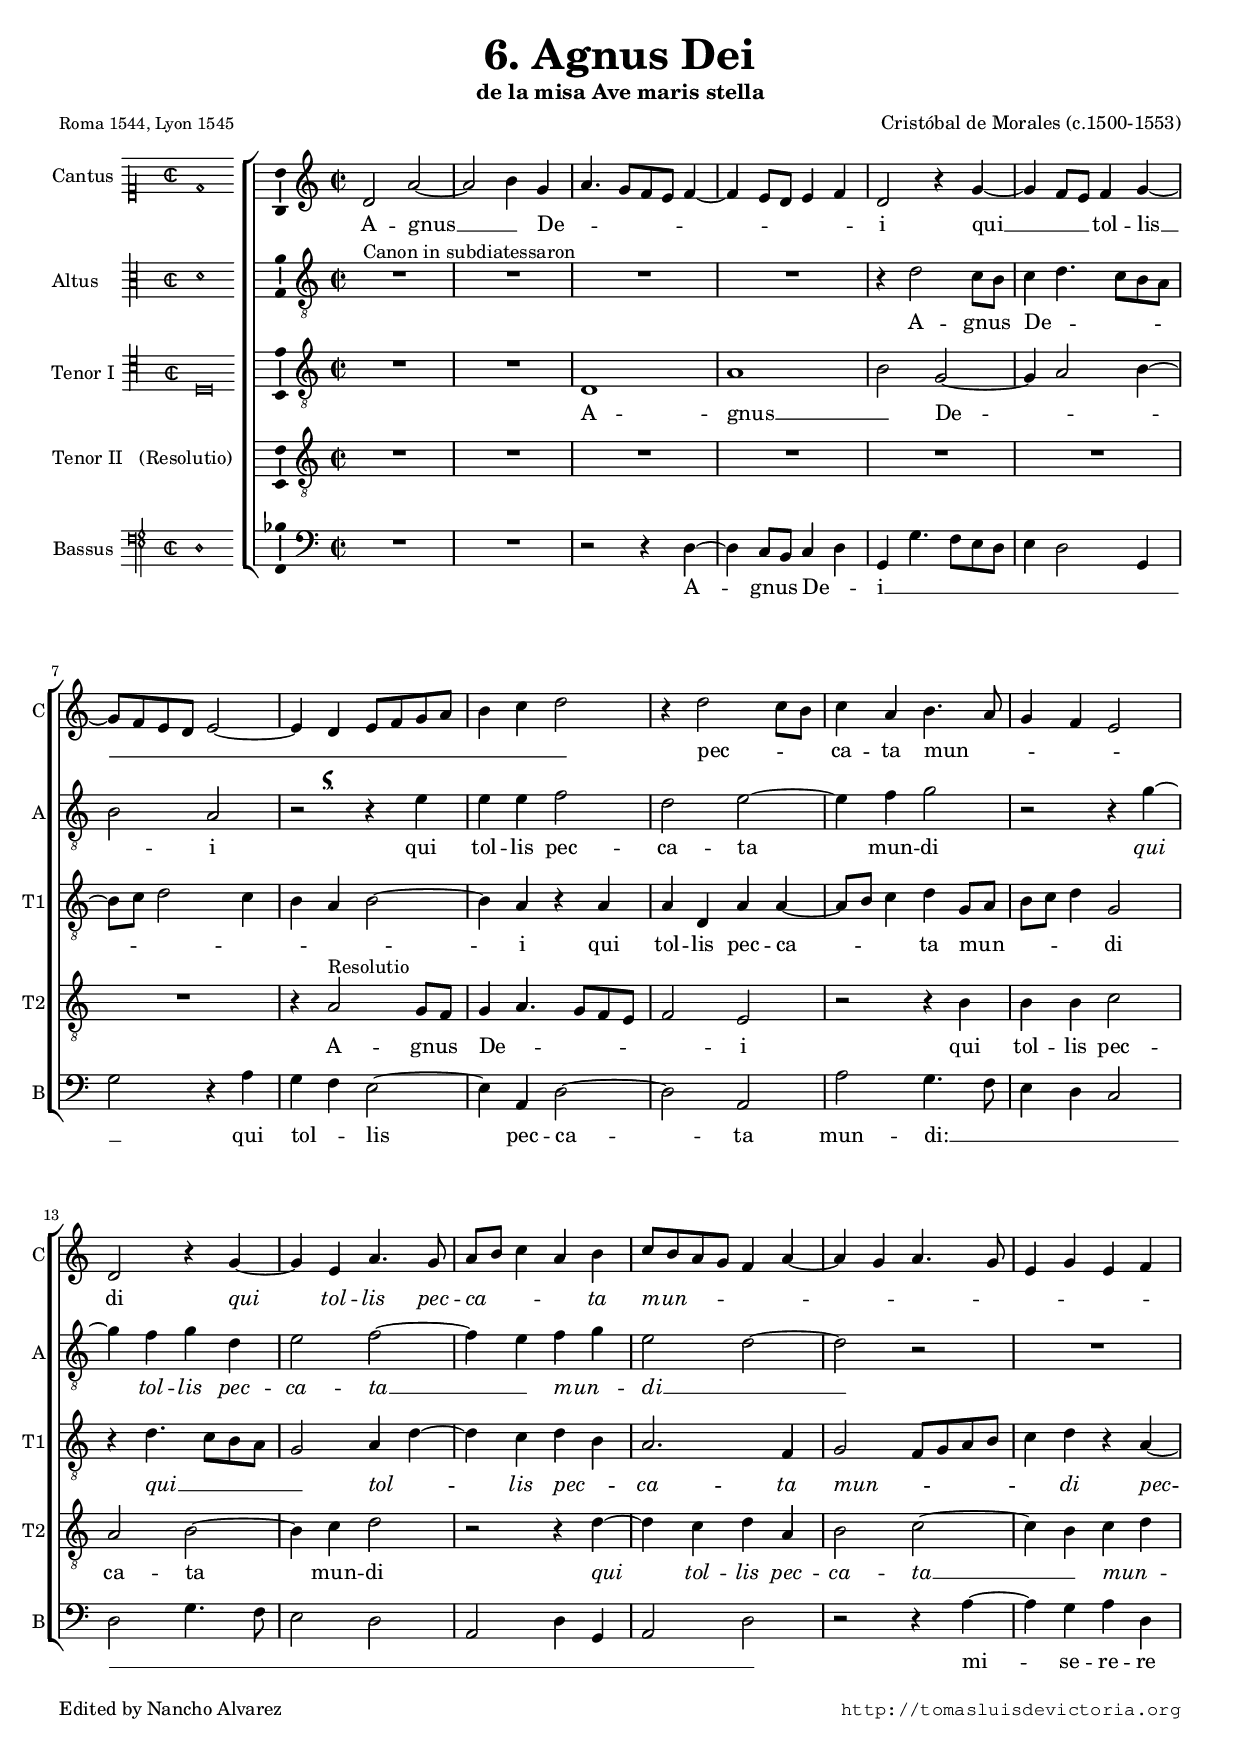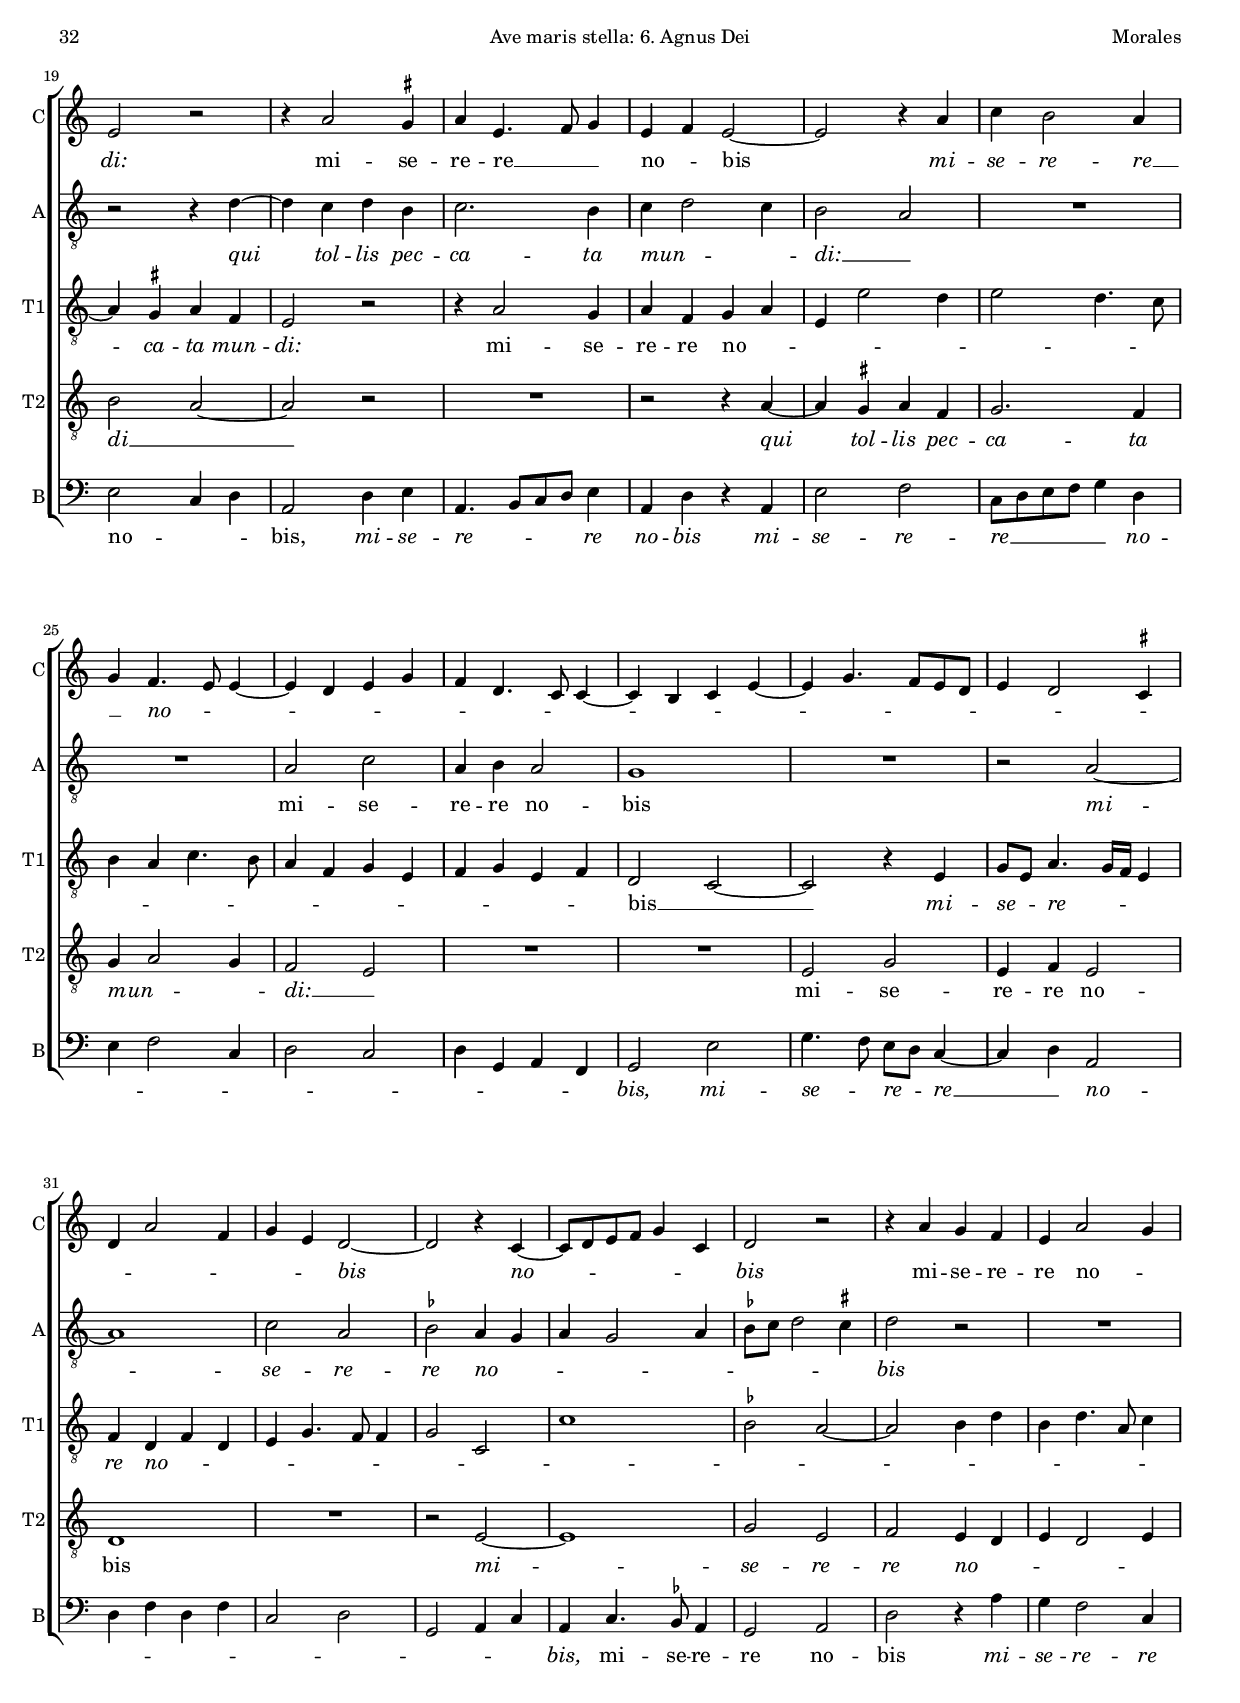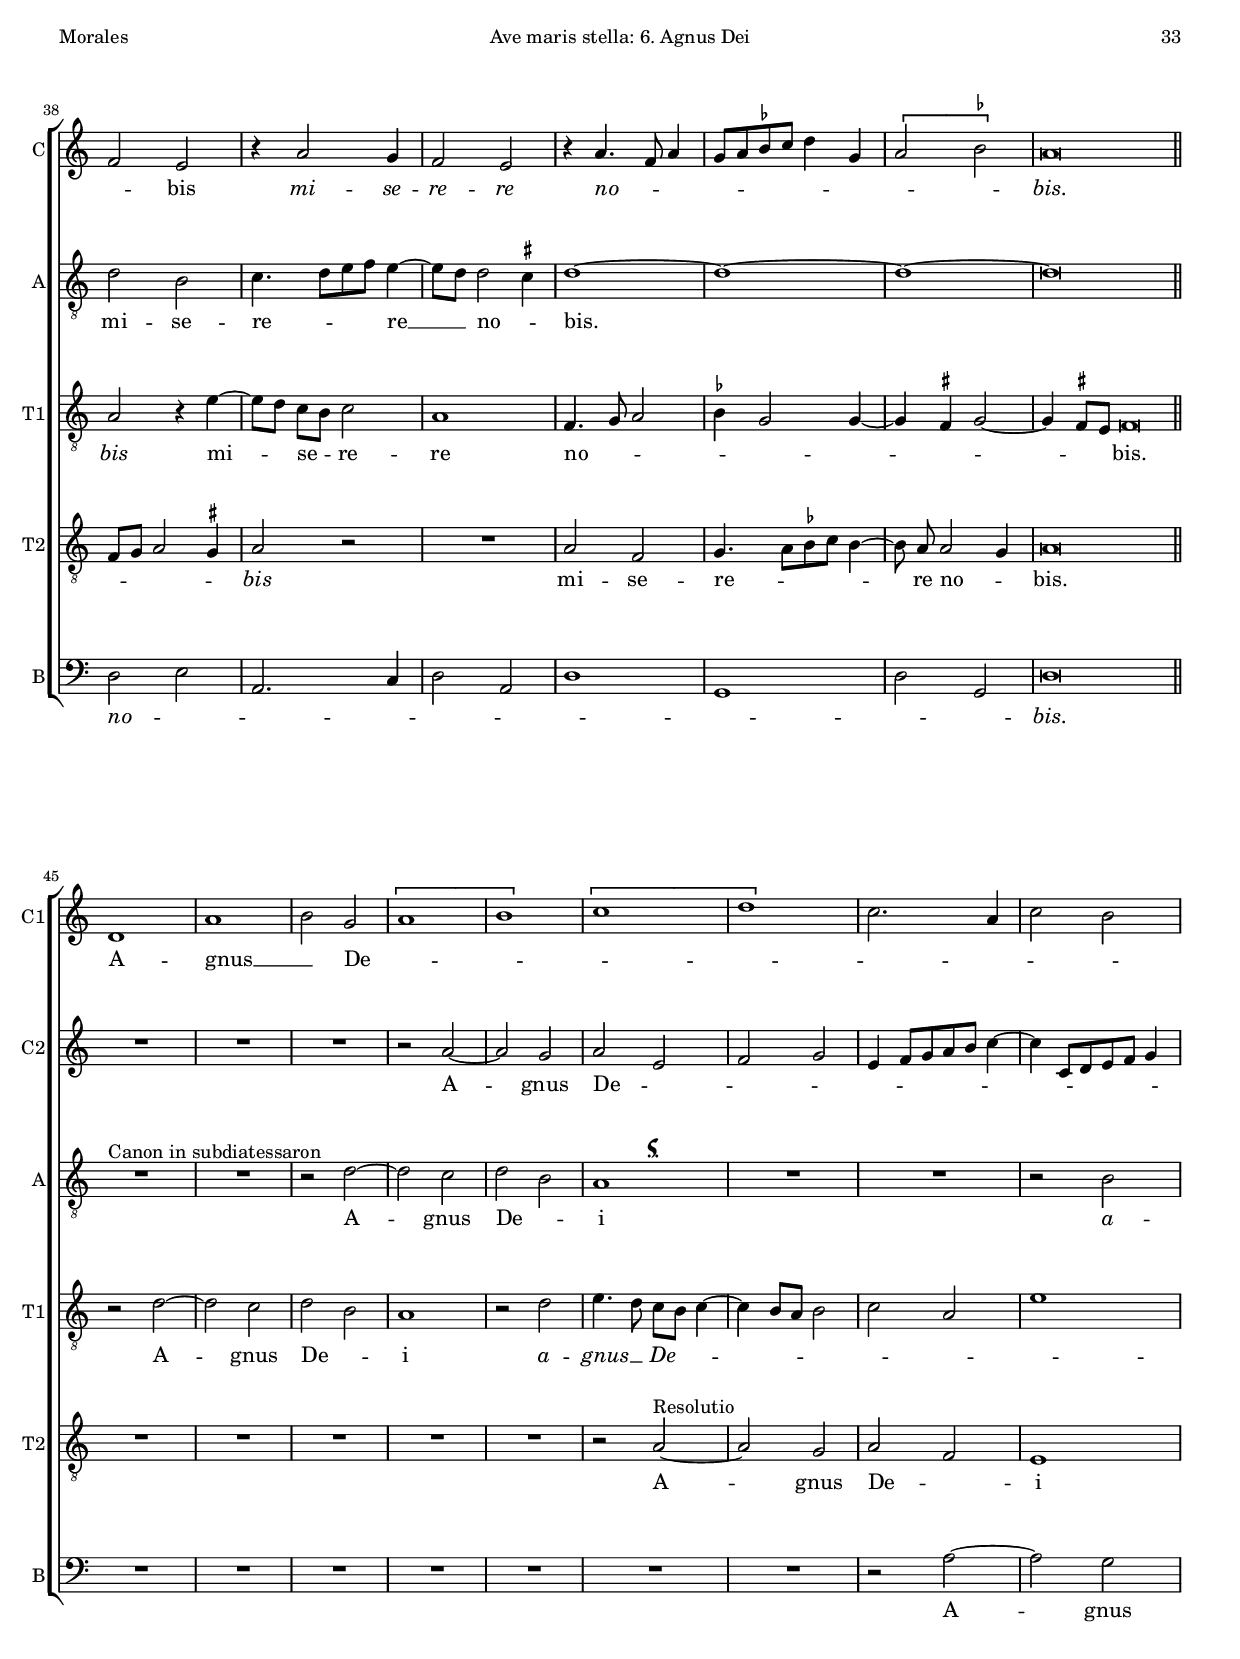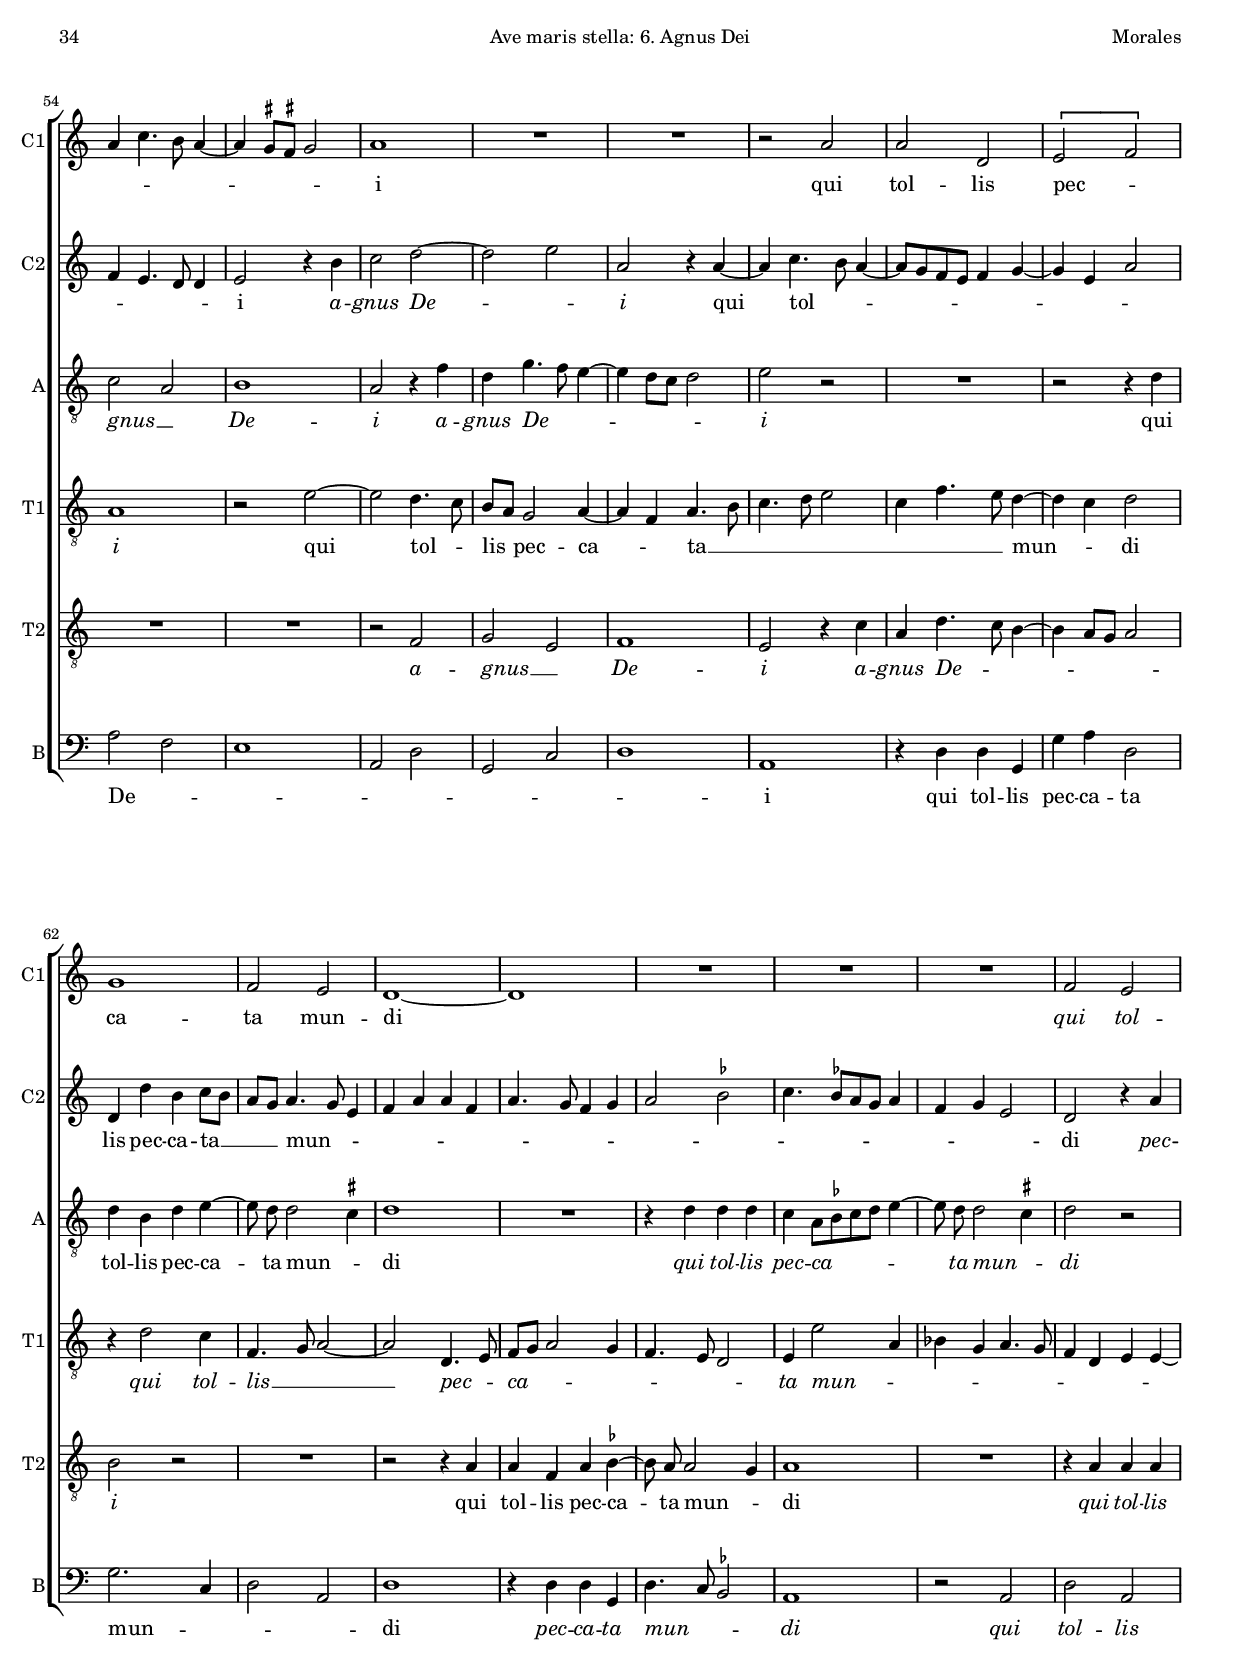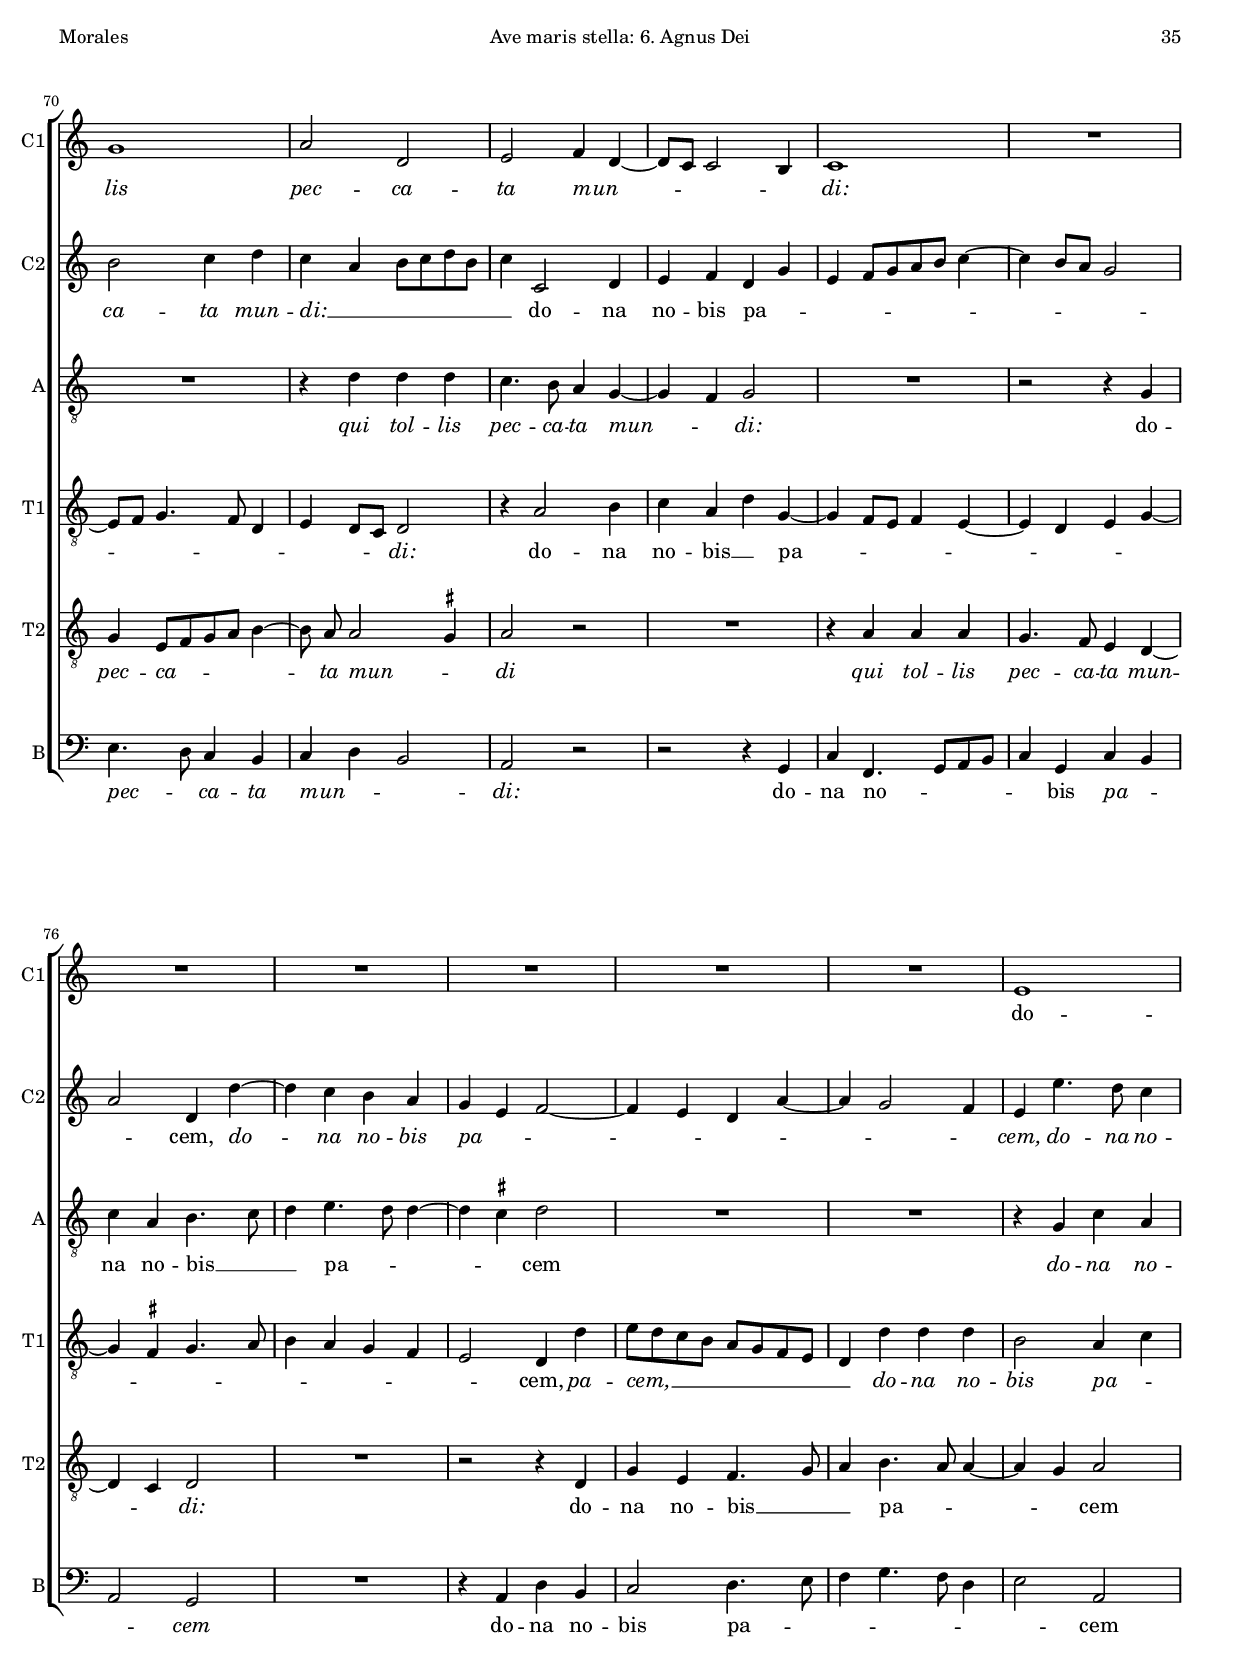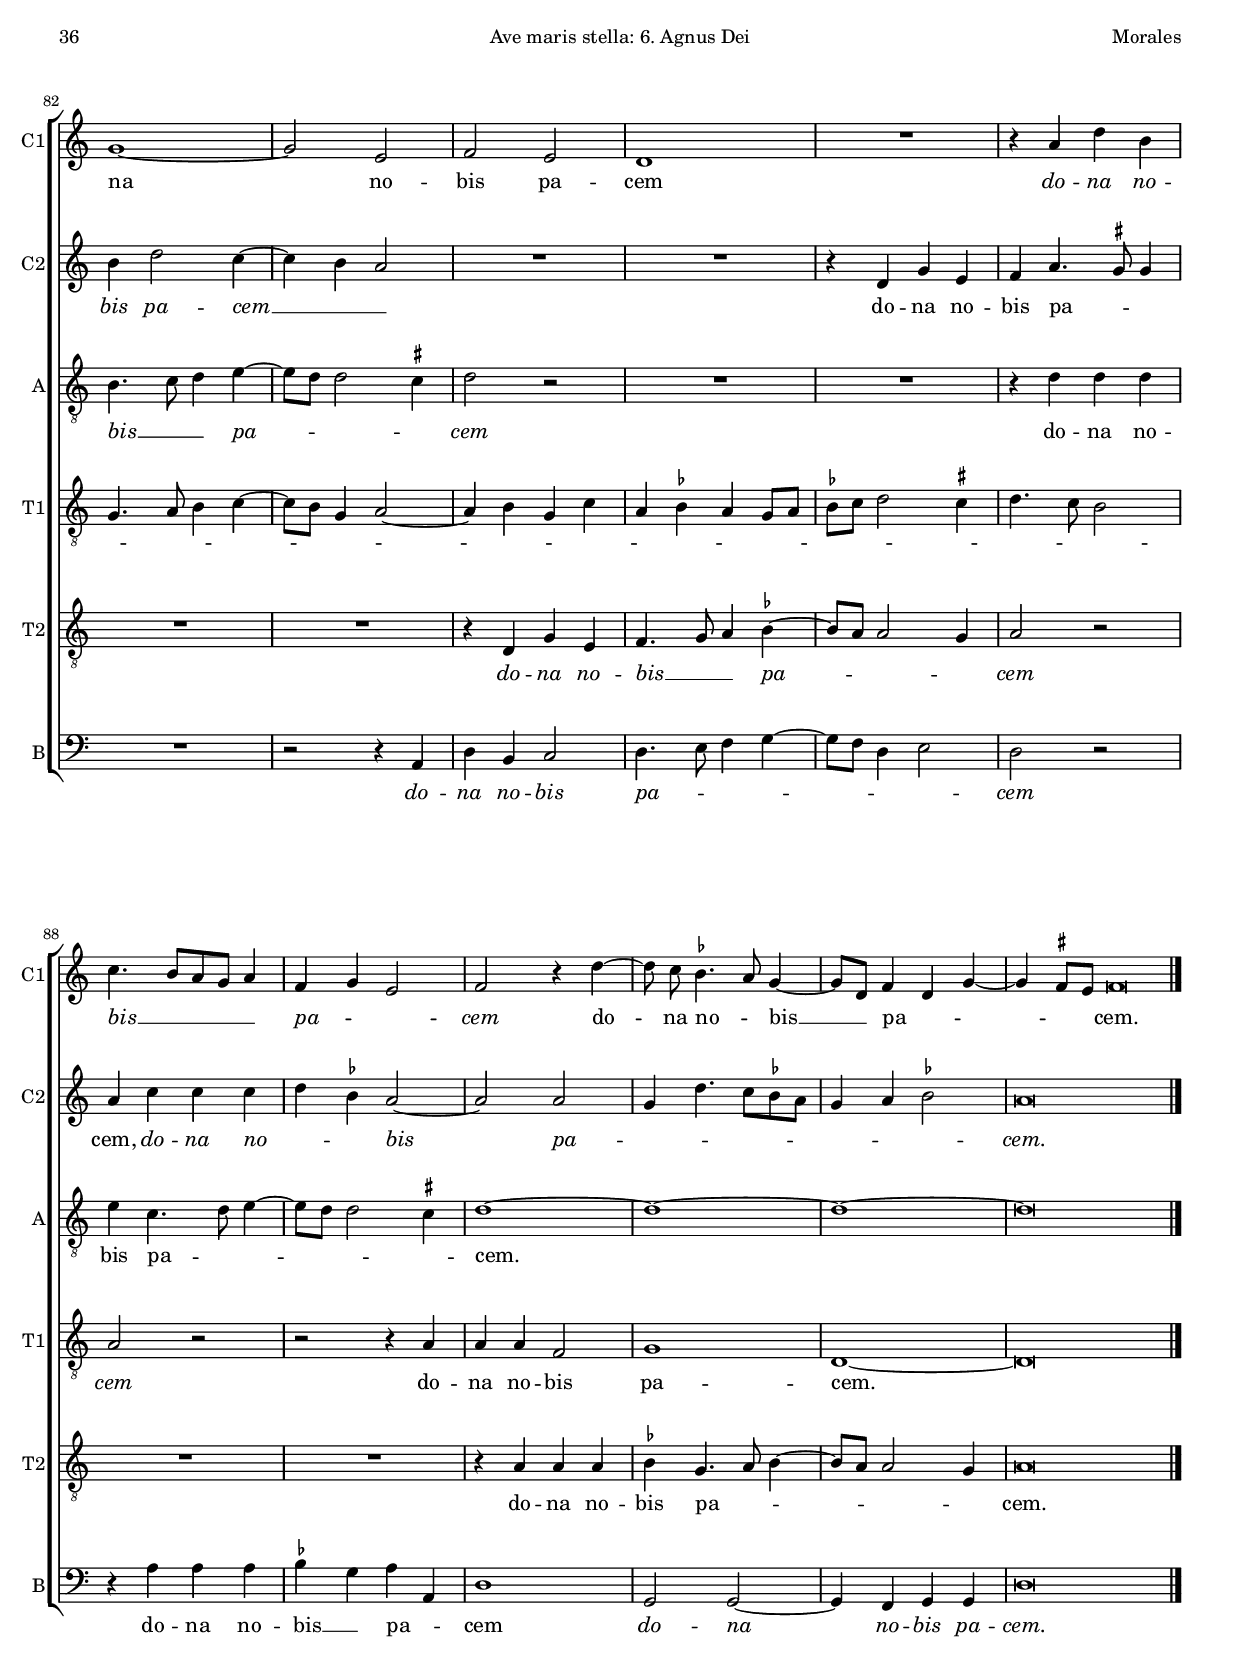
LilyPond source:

\version "2.18.0"

#(set-default-paper-size "a4")
#(set-global-staff-size 16.4)
#(ly:set-option 'point-and-click #f)
%mobile -s13.5 -i3.2 -m7

italicas=\override LyricText.font-shape = #'italic
rectas=\override LyricText.font-shape = #'upright
ss=\once \set suggestAccidentals = ##t
incipitwidth = 19
mtempo={\tempo 4 = 100}
mtempob={\tempo 4 = 50}
mt=#(define-music-function (parser location offset) (number?) ; move lyric text
      #{ \once \override LyricText.X-offset = -$offset #})

htitle="Ave maris stella: 6. Agnus Dei"
hcomposer="Morales"

\header {
	title=\markup{\fontsize #3 "6. Agnus Dei"}
	subtitle="de la misa Ave maris stella"
	%subsubtitle=\markup{\null \vspace #2 }
	composer="Cristóbal de Morales (c.1500-1553)"
        pdfauthor=\composer
	%opus="(-)"
	poet=\markup{\smaller "Roma 1544, Lyon 1545" }
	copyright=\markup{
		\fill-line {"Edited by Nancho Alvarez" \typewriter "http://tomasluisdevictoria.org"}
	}
%	tagline=""
}


global={\key c \major \time 2/2  \skip 1*44 \bar "||" \break
					\skip 1*49 \bar "|."
}

cantus={
	d'2 a' ~
	a' b'4 g'
	a'4.  g'8[ f' e'] f'4 ~
	f' e'8 d' e'4 f'
%5
	d'2 r4 g' ~
	g' f'8 e' f'4 g' ~
	g'8 f' e' d' e'2 ~
	e'4 d' e'8 f' g' a'
	b'4 c'' d''2
%10
	r4 d''2 c''8 b'
	c''4 a' b'4. a'8
	g'4 f' e'2
	d' r4 g' ~
	g' e' a'4. g'8
%15
	a' b' c''4 a' b'
	c''8 b' a' g' f'4 a' ~
	a' g' a'4. g'8
	e'4 g' e' f'
	e'2 r
%20
	r4 a'2 \ss gis'4
	a' e'4. f'8 g'4
	e' f' e'2 ~
	e' r4 a'
	c'' b'2 a'4
%25
	g' f'4. e'8 e'4 ~
	e' d' e' g'
	f' d'4. c'8 c'4 ~
	c' b c' e' ~
	e' g'4. f'8 e' d'
%30
	e'4 d'2 \ss cis'4
	d' a'2 f'4
	g' e' d'2 ~
	d' r4 c' ~
	c'8 d' e' f' g'4 c'
%35
	d'2 r
	r4 a' g' f'
	e' a'2 g'4
	f'2 e'
	r4 a'2 g'4
%40
	f'2 e'
	r4 a'4. f'8 a'4
	g'8 a' \ss bes' c'' d''4 g'
	\[a'2 \ss bes'\]
	a'\breve*1/2
%45
	\set Staff.shortInstrumentName="C1"
	d'1
	a'
	b'2 g'
	\[a'1
	b'\]
%50
	\[c''
	d''\]
	c''2. a'4
	c''2 b'
	a'4 c''4. b'8 a'4 ~
%55
	a' \ss gis'8 \ss fis' gis'2
	a'1
	R1*4/4
	R1*4/4
	r2 a'
%60
	a' d'
	\[e' f'\]
	g'1
	f'2 e'
	d'1 ~
%65
	d'
	R1*4/4
	R1*4/4
	R1*4/4
	f'2 e' \break
%70
	g'1
	a'2 d'
	e' f'4 d' ~
	d'8 c' c'2 b4
	c'1
%75
	R1*4/4
	R1*4/4
	R1*4/4
	R1*4/4
	R1*4/4
%80
	R1*4/4
	e'1
	g' ~
	g'2 e'
	f' e'
%85
	d'1
	R1*4/4
	r4 a' d'' b'
	c''4.  b'8[ a' g'] a'4
	f' g' e'2
%90
	f' r4 d'' ~
	\set Staff.autoBeaming = ##f
	d''8 c'' \ss bes'4. a'8 g'4 ~
	\set Staff.autoBeaming = ##t
	g'8 d' f'4 d' g' ~
	g' \ss fis'8 e' \mtempob fis'\breve*1/4
}

cantusdos={
	R1*4/4
	R1*4/4
	R1*4/4
	R1*4/4
%5
	R1*4/4
	R1*4/4
	R1*4/4
	R1*4/4
	R1*4/4
%10
	R1*4/4
	R1*4/4
	R1*4/4
	R1*4/4
	R1*4/4
%15
	R1*4/4
	R1*4/4
	R1*4/4
	R1*4/4
	R1*4/4
%20
	R1*4/4
	R1*4/4
	R1*4/4
	R1*4/4
	R1*4/4
%25
	R1*4/4
	R1*4/4
	R1*4/4
	R1*4/4
	R1*4/4
%30
	R1*4/4
	R1*4/4
	R1*4/4
	R1*4/4
	R1*4/4
%35
	R1*4/4
	R1*4/4
	R1*4/4
	R1*4/4
	R1*4/4
%40
	R1*4/4
	R1*4/4
	R1*4/4
	R1*4/4
	R1*4/4
%45
	R1*4/4
	R1*4/4
	R1*4/4
	r2 a' ~
	a' g'
%50
	a' e'
	f' g'
	e'4  f'8[ g' a' b'] c''4 ~
	c''  c'8[ d' e' f'] g'4
	f' e'4. d'8 d'4
%55
	e'2 r4 b'
	c''2 d'' ~
	d'' e''
	a' r4 a' ~
	a' c''4. b'8 a'4 ~
%60
	a'8 g' f' e' f'4 g' ~
	g' e' a'2
	d'4 d'' b' c''8 b'
	a' g' a'4. g'8 e'4
	f' a' a' f'
%65
	a'4. g'8 f'4 g'
	a'2 \ss bes'
	c''4. \ss bes'8[ a' g'] a'4
	f' g' e'2
	d' r4 a'
%70
	b'2 c''4 d''
	c'' a' b'8 c'' d'' b'
	c''4 c'2 d'4
	e' f' d' g'
	e'  f'8[ g' a' b'] c''4 ~
%75
	c'' b'8 a' g'2
	a' d'4 d'' ~
	d'' c'' b' a'
	g' e' f'2 ~
	f'4 e' d' a' ~
%80
	a' g'2 f'4
	e' e''4. d''8 c''4
	b' d''2 c''4 ~
	c'' b' a'2
	R1*4/4
%85
	R1*4/4
	r4 d' g' e'
	f' a'4. \ss gis'8 gis'4
	a' c'' c'' c''
	d'' \ss bes' a'2 ~
%90
	a' a'
	g'4 d''4. c''8 \ss bes' a'
	g'4 a' \ss bes'2
	a'\breve*1/2
}

altus={
        s4*0^\markup{"Canon in subdiatessaron"}
	R1*4/4
	R1*4/4
	R1*4/4
	R1*4/4
%5
	r4 d'2 c'8 b
	c'4 d'4. c'8 b a
	b2 a
	<<r {s4 s^\markup{\smaller \musicglyph #"scripts.usignumcongruentiae"}}>> r4 e'
	e' e' f'2
%10
	d' e' ~
	e'4 f' g'2
	r r4 g' ~
	g' f' g' d'
	e'2 f' ~
%15
	f'4 e' f' g'
	e'2 d' ~
	d' r
	R1*4/4
	r2 r4 d' ~
%20
	d' c' d' b
	c'2. b4
	c' d'2 c'4
	b2 a
	R1*4/4
%25
	R1*4/4
	a2 c'
	a4 b a2
	g1
	R1*4/4
%30
	r2 a ~
	a1
	c'2 a
	\ss bes a4 g
	a g2 a4
%35
	\ss bes8 c' d'2 \ss cis'4
	d'2 r
	R1*4/4
	d'2 b
	c'4.  d'8[ e' f'] e'4 ~
%40
	e'8 d' d'2 \ss cis'4
	d'1 ~
	d' ~
	d' ~
	d'\breve*1/2
%45
        s4*0^\markup{"Canon in subdiatessaron"}
	R1*4/4
	R1*4/4
	r2 d' ~
	d' c'
	d' b
%50
	<<a1 {s2 s^\markup{\smaller \musicglyph #"scripts.usignumcongruentiae"}}>>
	R1*4/4
	R1*4/4
	r2 b
	c' a
%55
	b1
	a2 r4 f'
	d' g'4. f'8 e'4 ~
	e' d'8 c' d'2
	e' r
%60
	R1*4/4
	r2 r4 d'
	d' b d' e' ~
	\set Staff.autoBeaming = ##f
	e'8 d' d'2 \ss cis'4
	\set Staff.autoBeaming = ##t
	d'1
%65
	R1*4/4
	r4 d' d' d'
	c'  a8[ \ss bes c' d'] e'4 ~
	\set Staff.autoBeaming = ##f
	e'8 d' d'2 \ss cis'4
	\set Staff.autoBeaming = ##t
	d'2 r
%70
	R1*4/4
	r4 d' d' d'
	c'4. b8 a4 g ~
	g f g2
	R1*4/4
%75
	r2 r4 g
	c' a b4. c'8
	d'4 e'4. d'8 d'4 ~
	d' \ss cis' d'2
	R1*4/4
%80
	R1*4/4
	r4 g c' a
	b4. c'8 d'4 e' ~
	e'8 d' d'2 \ss cis'4
	d'2 r
%85
	R1*4/4
	R1*4/4
	r4 d' d' d'
	e' c'4. d'8 e'4 ~
	e'8 d' d'2 \ss cis'4
%90
	d'1 ~
	d' ~
	d' ~
	d'\breve*1/2
}

tenor={
	R1*4/4
	R1*4/4
	d1
	a
%5
	b2 g ~
	g4 a2 b4 ~
	b8 c' d'2 c'4
	b a b2 ~
	b4 a r a
%10
	a d a a ~
	a8 b c'4 d' g8 a
	b c' d'4 g2
	r4 d'4. c'8 b a
	g2 a4 d' ~
%15
	d' c' d' b
	a2. f4
	g2 f8 g a b
	c'4 d' r a ~
	a \ss gis a f
%20
	e2 r
	r4 a2 g4
	a f g a
	e e'2 d'4
	e'2 d'4. c'8
%25
	b4 a c'4. b8
	a4 f g e
	f g e f
	d2 c ~
	c r4 e
%30
	g8 e a4. g16 f e4
	f d f d
	e g4. f8 f4
	g2 c
	c'1
%35
	\ss bes2 a ~
	a b4 d'
	b d'4. a8 c'4
	a2 r4 e' ~
	 e'8[ d']  c'[ b] c'2
%40
	a1
	f4. g8 a2
	\ss bes4 g2 g4 ~
	g \ss fis g2 ~
	g4 \ss fis8 e \mtempob fis\breve*1/4
%45
	\mtempo
	r2 d' ~
	d' c'
	d' b
	a1
	r2 d'
%50
	e'4. d'8 c' b c'4 ~
	c' b8 a b2
	c' a
	e'1
	a
%55
	r2 e' ~
	e' d'4. c'8
	b a g2 a4 ~
	a f a4. b8
	c'4. d'8 e'2
%60
	c'4 f'4. e'8 d'4 ~
	d' c' d'2
	r4 d'2 c'4
	f4. g8 a2 ~
	a d4. e8
%65
	f g a2 g4
	f4. e8 d2
	e4 e'2 a4
	bes g a4. g8
	f4 d e e ~
%70
	e8 f g4. f8 d4
	e d8 c d2
	r4 a2 b4
	c' a d' g ~
	g f8 e f4 e ~
%75
	e d e g ~
	g \ss fis g4. a8
	b4 a g f
	e2 d4 d'
	e'8 d' c' b a g f e
%80
	d4 d' d' d'
	b2 a4 c'
	g4. a8 b4 c' ~
	c'8 b g4 a2 ~
	a4 b g c'
%85
	a \ss bes a g8 a
	\ss bes c' d'2 \ss cis'4
	d'4. c'8 b2
	a r
	r r4 a
%90
	a a f2
	g1
	d ~
	d\breve*1/2
}

tenordos={
	R1*4/4
	R1*4/4
	R1*4/4
	R1*4/4
%5
	R1*4/4
	R1*4/4
	R1*4/4
	r4 a2^"Resolutio" g8 f
	g4 a4. g8 f e
%10
	f2 e
	r r4 b
	b b c'2
	a b ~
	b4 c' d'2
%15
	r r4 d' ~
	d' c' d' a
	b2 c' ~
	c'4 b c' d'
	b2 a ~
%20
	a r
	R1*4/4
	r2 r4 a ~
	a \ss gis a f
	g2. f4
%25
	g a2 g4
	f2 e
	R1*4/4
	R1*4/4
	e2 g
%30
	e4 f e2
	d1
	R1*4/4
	r2 e ~
	e1
%35
	g2 e
	f e4 d
	e d2 e4
	f8 g a2 \ss gis4
	a2 r
%40
	R1*4/4
	a2 f
	g4.  a8[ \ss bes c'] bes4 ~
	\set Staff.autoBeaming = ##f
	bes8 a a2 g4
	\set Staff.autoBeaming = ##t
	a\breve*1/2
%45
	R1*4/4
	R1*4/4
	R1*4/4
	R1*4/4
	R1*4/4
%50
	r2 a^"Resolutio" ~
	a g
	a f
	e1
	R1*4/4
%55
	R1*4/4
	r2 f
	g e
	f1
	e2 r4 c'
%60
	a d'4. c'8 b4 ~
	b a8 g a2
	b r
	R1*4/4
	r2 r4 a
%65
	a f a \ss bes ~
	\set Staff.autoBeaming = ##f
	bes8 a a2 g4
	\set Staff.autoBeaming = ##t
	a1
	R1*4/4
	r4 a a a
%70
	g  e8[ f g a] b4 ~
	\set Staff.autoBeaming = ##f
	b8 a a2 \ss gis4
	\set Staff.autoBeaming = ##t
	a2 r
	R1*4/4
	r4 a a a
%75
	g4. f8 e4 d ~
	d c d2
	R1*4/4
	r2 r4 d
	g e f4. g8
%80
	a4 b4. a8 a4 ~
	a g a2
	R1*4/4
	R1*4/4
	r4 d g e
%85
	f4. g8 a4 \ss bes ~
	bes8 a a2 g4
	a2 r
	R1*4/4
	R1*4/4
%90
	r4 a a a
	\ss bes g4. a8 bes4 ~
	bes8 a a2 g4
	a\breve*1/2
}

bassus={
	R1*4/4
	R1*4/4
	r2 r4 d ~
	d c8 b, c4 d
%5
	g, g4. f8 e d
	e4 d2 g,4
	g2 r4 a
	g f e2 ~
	e4 a, d2 ~
%10
	d a,
	a g4. f8
	e4 d c2
	d g4. f8
	e2 d
%15
	a, d4 g,
	a,2 d
	r r4 a ~
	a g a d
	e2 c4 d
%20
	a,2 d4 e
	a,4.  b,8[ c d] e4
	a, d r a,
	e2 f
	c8 d e f g4 d
%25
	e f2 c4
	d2 c
	d4 g, a, f,
	g,2 e
	g4. f8 e d c4 ~
%30
	c d a,2
	d4 f d f
	c2 d
	g, a,4 c
	a, c4. \ss bes,8 a,4
%35
	g,2 a,
	d r4 a
	g f2 c4
	d2 e
	a,2. c4
%40
	d2 a,
	d1
	g,
	d2 g,
	d\breve*1/2
%45
	R1*4/4
	R1*4/4
	R1*4/4
	R1*4/4
	R1*4/4
%50
	R1*4/4
	R1*4/4
	r2 a ~
	a g
	a f
%55
	e1
	a,2 d
	g, c
	d1
	a,
%60
	r4 d d g,
	g a d2
	g2. c4
	d2 a,
	d1
%65
	r4 d d g,
	d4. c8 \ss bes,2
	a,1
	r2 a,
	d a,
%70
	e4. d8 c4 b,
	c d b,2
	a, r
	r r4 g,
	c f,4. g,8 a, b,
%75
	c4 g, c b,
	a,2 g,
	R1*4/4
	r4 a, d b,
	c2 d4. e8
%80
	f4 g4. f8 d4
	e2 a,
	R1*4/4
	r2 r4 a,
	d b, c2
%85
	d4. e8 f4 g ~
	g8 f d4 e2
	d r
	r4 a a a
	\ss bes g a a,
%90
	d1
	g,2 g, ~
	g,4 f, g, g,
	d\breve*1/2
}

textocantus=\lyricmode{
A -- gnus __ _ _ De -- _ _ _ _ _ _ _ _ _ _ i
qui __ _ _ _ tol -- lis __ _ _ _ _ _ _ _ _ _ _ _ _ _ _ 
pec -- _ _ ca -- ta mun -- _ _ _ _ di
\italicas
qui _ tol -- lis pec -- ca -- _ _ _ ta mun -- _ _ _ _ _ _ _ _ _ _ _ _ _ di:
\rectas
mi -- se -- re -- re __ _ _ no -- _ bis _
\italicas
mi -- se -- re -- re __ _ no -- _ _ _ _ _ _ _ _ _ _ _ _ _ _ _ _ _ _ _ _ _ _ _ _ _ _ _ bis _
no -- _ _ _ _ _ _ bis
\rectas
mi -- se -- re -- re no -- _ _ bis
\italicas
mi -- se -- re -- re
no -- _ _ _ _ _ _ _ _ _ _ bis.
\rectas
A -- gnus __ _ De -- _ _ _ _ _ _ _ _ _ _ _ _ _ _ _ _ i
qui tol -- lis pec -- _ ca -- ta mun -- di _
\italicas
qui tol -- lis pec -- ca -- ta mun -- _ _ _ _ _ di:
\rectas
do -- na _ no -- bis pa -- cem
\italicas
do -- na no -- bis __ _ _ _ _ pa -- _ _ cem
\rectas
do -- _ na no -- _ bis __ _ _ pa -- _ _ _ _ _ cem.
}

textocantusdos=\lyricmode{
A -- _ gnus De -- _ _ _ _ _ _ _ _ _ _ _ _ _ _ _ _ _ _ _ i
\italicas
a -- gnus De -- _ _ i
\rectas
qui _ tol -- _ _ _ _ _ _ _ _ _ _ _ lis 
pec -- ca -- ta __ _ _ _ mun -- _ _ _ _ _ _ _ _ _ _ _ _ _ _ _ _ _ _ _ _ di
\italicas
pec -- ca -- ta mun -- di: __ _ _ _ _ _ _ 
\rectas
do -- na no -- bis pa -- _ _ _ _ _ _ _ _ _ _ _ _ cem,
\italicas
do -- _ na no -- bis pa -- _ _ _ _ _ _ _ _ _ cem,
do -- na no -- bis pa -- cem __ _ _ _ 
\rectas
do -- na no -- bis pa -- _ _ cem,
\italicas
do -- na no -- _ _ bis _ pa -- _ _ _ _ _ _ _ _ cem.
}

textoaltus=\lyricmode{
A -- \mt #1 gnus _ De -- _ _ _ _ _ i
qui tol -- lis pec -- ca -- ta _ mun -- di
\italicas
\mt #1 qui _ tol -- lis pec -- ca -- ta __ _ _ mun -- _ di __ _ _ 
qui _ tol -- lis pec -- ca -- ta mun -- _ _ di: __ _ 
\rectas
mi -- se -- re -- re no -- bis
\italicas
mi -- _ se -- re -- re no -- _ _ _ _ _ _ _ _ bis
\rectas
mi -- se -- re -- _ _ _ re __ _ _ no -- _ bis. _ _ _ 
A -- _ gnus De -- _ i
\italicas
a -- gnus __ _ De -- i
a -- gnus De -- _ _ _ _ _ _ i
\rectas
qui tol -- lis pec -- ca -- _ ta mun -- _ di
\italicas
qui tol -- lis pec -- ca -- _ _ _ _ _ ta mun -- _ di
qui tol -- lis pec -- ca -- ta mun -- _ _ di:
\rectas
do -- na no -- bis __ _ _ pa -- _ _ _ _ cem
\italicas
do -- na no -- bis __ _ _ pa -- _ _ _ _ cem
\rectas
do -- na no -- bis pa -- _ _ _ _ _ _ cem. _ _ _ 
}

textotenor=\lyricmode{
A -- gnus __ _ De -- _ _ _ _ _ _ _ _ _ _ _ i
qui tol -- lis pec -- ca -- _ _ _ ta mun -- _ _ _ _ di
\italicas
qui __ _ _ _ _ tol -- _ _ lis pec -- _ ca -- ta mun -- _ _ _ _ _ di
pec -- _ ca -- ta mun -- di:
\rectas
mi -- se -- re -- re no -- _ _ _ _ _ _ _ _ _ _ _ _ _ _ _ _ _ _ _ bis __ _ _ 
\italicas
mi -- se -- _ re -- _ _ _ re no -- _ _ _ _ _ _ _ _ _ _ _ _ _ _ _ _ _ _ bis
\rectas
mi -- _ _ se -- _ re -- re no -- _ _ _ _ _ _ _ _ _ _ _ bis.
A -- _ gnus De -- _ i
\italicas
a -- \mt #1.3 gnus __ _
\mt #.3 De -- _ _ _ _ _ _ _ _ _ i
\rectas
qui _ tol -- _ lis _ pec -- ca -- _ _ ta __ _ _ _ _ _ _ _ mun -- _ _ di
\italicas
qui tol -- lis __ _ _ _ pec -- _ ca -- _ _ _ _ _ _ ta mun -- _ _ _ _ _ _ _ _ _ _ _ _ _ _ _ _ _ di:
\rectas
do -- na no -- \mt #.5 bis __ _ pa -- _ _ _ _ _ _ _ _ _ _ _ _ _ _ _ _ _ _ cem,
\italicas
pa -- cem, __ _ _ _ _ _ _ _ _ 
do -- na no -- bis pa -- _ _ _ _ _ _ _ _ _ _ _ _ _ _ _ _ _ _ _ _ _ _ _ _ _ cem
\rectas
do -- na no -- bis pa -- cem. _
}

textotenordos=\lyricmode{
A -- \mt #.6 gnus _ De -- _ _ _ _ _ i
qui tol -- lis pec -- ca -- ta _ mun -- di
\italicas
qui _ tol -- lis pec -- ca -- ta __ _ _ mun -- _ di __ _ _ 
qui _ tol -- lis pec -- ca -- ta mun -- _ _ di: __ _ 
\rectas
mi -- se -- re -- re no -- bis
\italicas
mi -- _ se -- re -- re no -- _ _ _ _ _ _ _ _ bis
\rectas
mi -- se -- re -- _ _ _ _ _ re no -- _ bis.
A -- _ gnus De -- _ i
\italicas
a -- gnus __ _ De -- i
a -- gnus De -- _ _ _ _ _ _ i
\rectas
qui tol -- lis pec -- ca -- _ ta mun -- _ di
\italicas
qui tol -- lis pec -- ca -- _ _ _ _ _ ta mun -- _ di
qui tol -- lis pec -- ca -- ta \mt #1.5 mun -- _ _ di:
\rectas
do -- na no -- bis __ _ _ pa -- _ _ _ _ cem
\italicas
do -- na no -- bis __ _ _ pa -- _ _ _ _ cem
\rectas
do -- na no -- bis pa -- _ _ _ _ _ _ cem.

}

textobassus=\lyricmode{
A -- _ \mt #1 gnus _ De -- _ i __ _ _ _ _ _ _ _ _ 
qui tol -- _ lis _ pec -- ca -- _ ta mun -- di: __ _ _ _ _ _ _ _ _ _ _ _ _ _ _ 
mi -- _ se -- re -- re no -- _ _ bis,
\italicas
mi -- se -- re -- _ _ _ re no -- bis
mi -- se -- re -- re __ _ _ _ _ \mt #.8 no -- _ _ _ _ _ _ _ _ _ bis,
mi -- se -- _ re -- _ re __ _ _ no -- _ _ _ _ _ _ _ _ _ bis,
\rectas
mi -- se -- re -- re no -- bis
\italicas
mi -- se -- re -- re no -- _ _ _ _ _ _ _ _ _ bis.
\rectas
A -- _ gnus De -- _ _ _ _ _ _ _ i
qui tol -- lis pec -- ca -- ta mun -- _ _ _ di
\italicas
pec -- ca -- ta mun -- _ _ di
qui tol -- lis pec -- _ ca -- ta mun -- _ _ di:
\rectas
do -- na no -- _ _ _ _ bis 
\italicas
pa -- _ _ cem
\rectas
do -- na no -- bis pa -- _ _ _ _ _ _ cem
\italicas
do -- na no -- bis pa -- _ _ _ _ _ _ _ cem
\rectas
do -- na no -- \mt #.3 bis __ _ pa -- _ cem
\italicas
do -- na _ no -- bis pa -- cem.
}

incipitcantus=\markup{
	\score{
		{ 
		\set Staff.instrumentName="Cantus "
		\override NoteHead.style = #'neomensural
		\override Staff.TimeSignature.style = #'neomensural
		\cadenzaOn 
		\clef "petrucci-c1"
		\key c \major
		\time 2/2
                d'1
		} 

	\layout { line-width=\incipitwidth indent = 0 }
	}
}


incipitaltus=\markup{
	\score{
		{ 
		\set Staff.instrumentName="Altus    "
		\override NoteHead.style = #'neomensural 
		\override Staff.TimeSignature.style = #'neomensural
		\cadenzaOn 
		\clef "petrucci-c3"
		\key c \major
		\time 2/2
                d'1
		} 
	\layout { line-width=\incipitwidth indent = 0 }
	}
}


incipittenor=\markup{
	\score{
		{ 
		\set Staff.instrumentName="Tenor I "
		\override NoteHead.style = #'neomensural 
		\override Staff.TimeSignature.style = #'neomensural
		\cadenzaOn 
		\clef "petrucci-c4"
		\key c \major
		\time 2/2
                d\breve
		} 
	\layout { line-width=\incipitwidth indent=0 }
	}
}

incipittenordos=\markup{
	\score{
		{ 
		\set Staff.instrumentName="Tenor II"
		\override NoteHead.style = #'neomensural 
		\override Staff.TimeSignature.style = #'neomensural
		\cadenzaOn 
		\clef "petrucci-c4"
		\key c \major
		\time 2/2
                a1
		} 
	\layout { line-width=\incipitwidth indent=0 }
	}
}

incipitbassus=\markup{
	\score{
		{ 
		\set Staff.instrumentName="Bassus "
		\override NoteHead.style = #'neomensural
		\override Staff.TimeSignature.style = #'neomensural
		\cadenzaOn 
		\clef "petrucci-f4"
		\key c \major
		\time 2/2
                d1
		} 
	\layout { line-width=\incipitwidth indent = 0 }
	}
}

%\layout {
%       \context {\Voice
%               \remove Ligature_bracket_engraver
%               \consists Mensural_ligature_engraver
%       }
%       line-width=\incipitwidth
%       indent = 0
%}

\score {\transpose c' c'{
\new ChoirStaff<<

	\new Staff <<\global
	\new Voice="v1" {
		\set Staff.instrumentName=\incipitcantus
		\set Staff.shortInstrumentName="C"
		\clef "treble"
		\cantus }
	\new Lyrics \lyricsto "v1" {\textocantus }
	>>
	
        \new Staff \with {\remove "Ambitus_engraver"} <<\global
	\new Voice="v6" {
		\set Staff.instrumentName="Cantus II"
		\set Staff.shortInstrumentName="C2"
		\clef "treble"
		\cantusdos }
	\new Lyrics \lyricsto "v6" {\textocantusdos }
	>>

	\new Staff <<\global
	\new Voice="v2" {
		\set Staff.instrumentName=\incipitaltus
		\set Staff.shortInstrumentName="A"
		\clef "G_8"
		\altus }
	\new Lyrics \lyricsto "v2" {\textoaltus }
	>>
	
	\new Staff <<\global
	\new Voice="v3" {
		\set Staff.instrumentName=\incipittenor
		\set Staff.shortInstrumentName="T1"
		\clef "G_8"
		\tenor }
	\new Lyrics \lyricsto "v3" {\textotenor }
	>>
	
	\new Staff <<\global
	\new Voice="v5" {
		\set Staff.instrumentName=\markup{"Tenor II   (Resolutio)"}
		\set Staff.shortInstrumentName="T2"
		\clef "G_8"
		\tenordos }
	\new Lyrics \lyricsto "v5" {\textotenordos }
	>>

	\new Staff <<\global
	\new Voice="v4" {
		\set Staff.instrumentName=\incipitbassus
		\set Staff.shortInstrumentName="B"
		\clef "bass"
		\bassus }
	\new Lyrics \lyricsto "v4" {\textobassus }
	>>
	
>>

	} % transpose

\layout{ 
	\context {\Lyrics 
		\override VerticalAxisGroup.staff-affinity = #UP
		\override VerticalAxisGroup.nonstaff-relatedstaff-spacing =
			#'((basic-distance . 0) (minimum-distance . 0) (padding . 1))
		\override LyricText.font-size = #1.2
		\override LyricHyphen.minimum-distance = #0.5
	}
	\context {\Score 
		tempoHideNote = ##t
		\override BarNumber.padding = #2 
	}
	\context {\Voice 
		melismaBusyProperties = #'()
		%autoBeaming = ##f
	}
	\context {\Staff 
                \RemoveEmptyStaves
                \override VerticalAxisGroup.remove-first = ##t
		\override VerticalAxisGroup.staff-staff-spacing =
			#'((basic-distance . 11) (minimum-distance . 0) (padding . 1))
		\consists Ambitus_engraver 
		\override LigatureBracket.padding = #1
	}
}

%\midi { \mtempo }

}


\paper{
	evenHeaderMarkup=\markup  \fill-line { \fromproperty #'page:page-number-string \htitle \hcomposer }
	oddHeaderMarkup= \markup  \fill-line { \on-the-fly #not-first-page \hcomposer \on-the-fly #not-first-page \htitle \on-the-fly #not-first-page \fromproperty #'page:page-number-string }
	%system-count=20
	%page-count = 8
	ragged-last-bottom = ##f
	indent=3.3\cm
	system-system-spacing =
	#'((basic-distance . 20) (minimum-distance . 0) (padding . 5))
	top-system-spacing = % header
	#'((basic-distance . 10) (minimum-distance . 0) (padding . 0))
	last-bottom-spacing = % footer
	#'((basic-distance . 12) (minimum-distance . 0) (padding . 0))
	markup-system-spacing.padding = #2.0

first-page-number=31
}